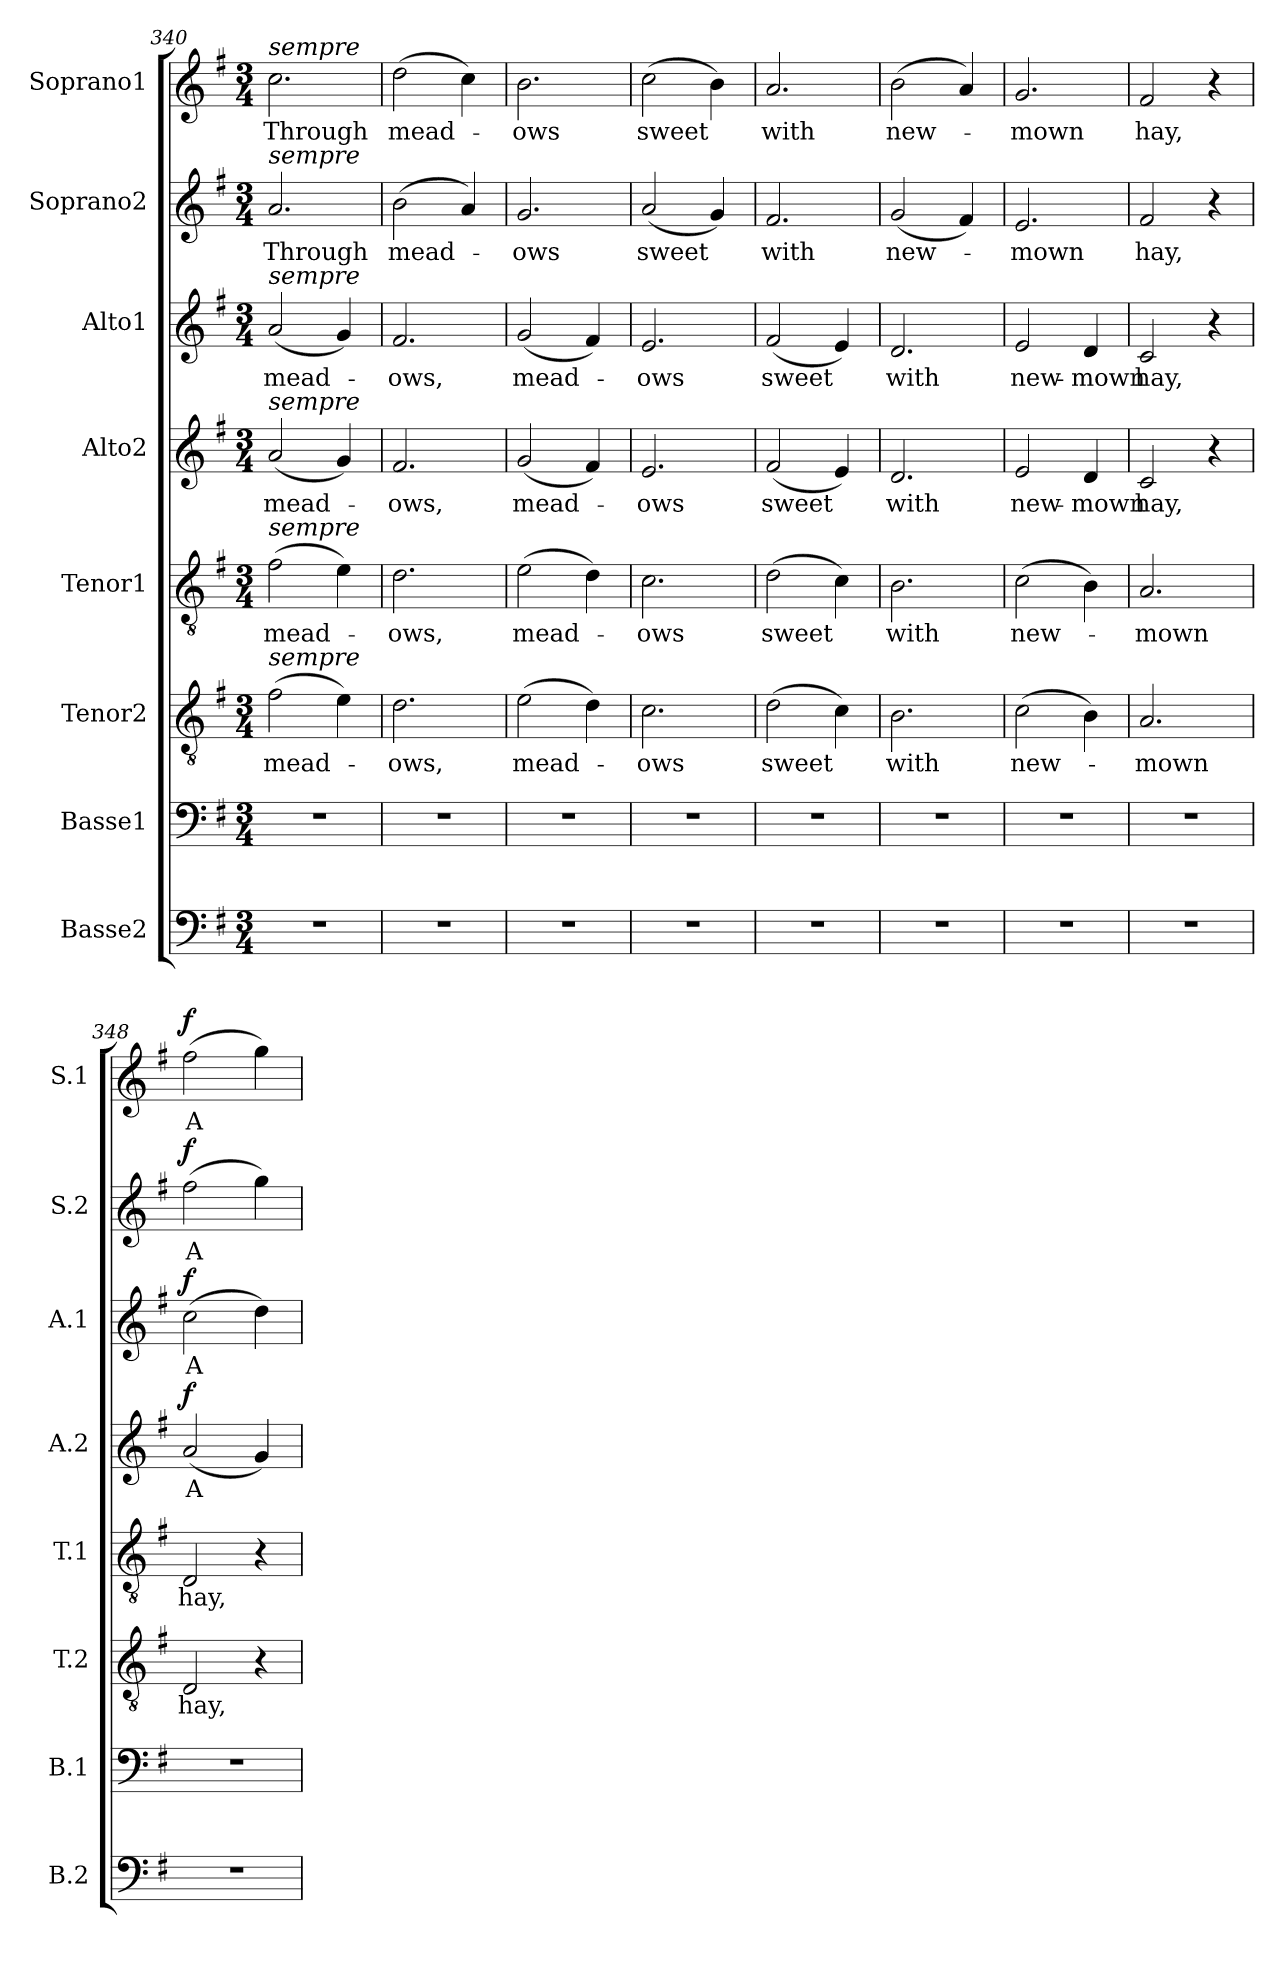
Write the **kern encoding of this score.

**kern	**kern	**kern	**text	**kern	**text	**kern	**text	**dynam	**kern	**text	**dynam	**kern	**text	**dynam	**kern	**text	**dynam
*part8	*part7	*part6	*part6	*part5	*part5	*part4	*part4	*part4	*part3	*part3	*part3	*part2	*part2	*part2	*part1	*part1	*part1
*staff8	*staff7	*staff6	*staff6	*staff5	*staff5	*staff4	*staff4	*staff4	*staff3	*staff3	*staff3	*staff2	*staff2	*staff2	*staff1	*staff1	*staff1
*I"Basse2	*I"Basse1	*I"Tenor2	*	*I"Tenor1	*	*I"Alto2	*	*	*I"Alto1	*	*	*I"Soprano2	*	*	*I"Soprano1	*	*
*I'B.2	*I'B.1	*I'T.2	*	*I'T.1	*	*I'A.2	*	*	*I'A.1	*	*	*I'S.2	*	*	*I'S.1	*	*
*clefF4	*clefF4	*clefGv2	*	*clefGv2	*	*clefG2	*	*	*clefG2	*	*	*clefG2	*	*	*clefG2	*	*
*k[f#]	*k[f#]	*k[f#]	*	*k[f#]	*	*k[f#]	*	*	*k[f#]	*	*	*k[f#]	*	*	*k[f#]	*	*
*M3/4	*M3/4	*M3/4	*	*M3/4	*	*M3/4	*	*	*M3/4	*	*	*M3/4	*	*	*M3/4	*	*
=340	=340	=340	=340	=340	=340	=340	=340	=340	=340	=340	=340	=340	=340	=340	=340	=340	=340
!	!	!	!	!	!	!	!	!	!	!	!	!	!	!	!LO:TX:a:i:t=sempre	!	!
!	!	!	!	!	!	!	!	!	!	!	!	!LO:TX:a:i:t=sempre	!	!	!	!	!
!	!	!	!	!	!	!	!	!	!LO:TX:a:i:t=sempre	!	!	!	!	!	!	!	!
!	!	!	!	!	!	!LO:TX:a:i:t=sempre	!	!	!	!	!	!	!	!	!	!	!
!	!	!	!	!LO:TX:a:i:t=sempre	!	!	!	!	!	!	!	!	!	!	!	!	!
!	!	!LO:TX:a:i:t=sempre	!	!	!	!	!	!	!	!	!	!	!	!	!	!	!
!	!	!	!LO:LY:b	!	!LO:LY:b	!	!LO:LY:b	!	!	!LO:LY:b	!	!	!LO:LY:b	!	!	!LO:LY:b	!
2.r	2.r	(<2f#\	mead-	(<2f#\	mead-	(2a/	mead-	.	(2a/	mead-	.	2.a/	Through	.	2.cc\	Through	.
.	.	4e\)	.	4e\)	.	4g/)	.	.	4g/)	.	.	.	.	.	.	.	.
=341	=341	=341	=341	=341	=341	=341	=341	=341	=341	=341	=341	=341	=341	=341	=341	=341	=341
!	!	!	!LO:LY:b	!	!LO:LY:b	!	!LO:LY:b	!	!	!LO:LY:b	!	!	!LO:LY:b	!	!	!LO:LY:b	!
2.r	2.r	2.d\	-ows,	2.d\	-ows,	2.f#/	-ows,	.	2.f#/	-ows,	.	(2b\	mead-	.	(2dd\	mead-	.
.	.	.	.	.	.	.	.	.	.	.	.	4a/)	.	.	4cc\)	.	.
=342	=342	=342	=342	=342	=342	=342	=342	=342	=342	=342	=342	=342	=342	=342	=342	=342	=342
!	!	!	!LO:LY:b	!	!LO:LY:b	!	!LO:LY:b	!	!	!LO:LY:b	!	!	!LO:LY:b	!	!	!LO:LY:b	!
2.r	2.r	(2e\	mead-	(2e\	mead-	(2g/	mead-	.	(2g/	mead-	.	2.g/	-ows	.	2.b\	-ows	.
.	.	4d\)	.	4d\)	.	4f#/)	.	.	4f#/)	.	.	.	.	.	.	.	.
=343	=343	=343	=343	=343	=343	=343	=343	=343	=343	=343	=343	=343	=343	=343	=343	=343	=343
!	!	!	!LO:LY:b	!	!LO:LY:b	!	!LO:LY:b	!	!	!LO:LY:b	!	!	!LO:LY:b	!	!	!LO:LY:b	!
2.r	2.r	2.c\	-ows	2.c\	-ows	2.e/	-ows	.	2.e/	-ows	.	(2a/	sweet	.	(2cc\	sweet	.
.	.	.	.	.	.	.	.	.	.	.	.	4g/)	.	.	4b\)	.	.
=344	=344	=344	=344	=344	=344	=344	=344	=344	=344	=344	=344	=344	=344	=344	=344	=344	=344
!	!	!	!LO:LY:b	!	!LO:LY:b	!	!LO:LY:b	!	!	!LO:LY:b	!	!	!LO:LY:b	!	!	!LO:LY:b	!
2.r	2.r	(2d\	sweet	(2d\	sweet	(2f#/	sweet	.	(2f#/	sweet	.	2.f#/	with	.	2.a/	with	.
.	.	4c\)	.	4c\)	.	4e/)	.	.	4e/)	.	.	.	.	.	.	.	.
=345	=345	=345	=345	=345	=345	=345	=345	=345	=345	=345	=345	=345	=345	=345	=345	=345	=345
!	!	!	!LO:LY:b	!	!LO:LY:b	!	!LO:LY:b	!	!	!LO:LY:b	!	!	!LO:LY:b	!	!	!LO:LY:b	!
2.r	2.r	2.B\	with	2.B\	with	2.d/	with	.	2.d/	with	.	(2g/	new-	.	(2b\	new-	.
.	.	.	.	.	.	.	.	.	.	.	.	4f#/)	.	.	4a/)	.	.
=346	=346	=346	=346	=346	=346	=346	=346	=346	=346	=346	=346	=346	=346	=346	=346	=346	=346
!	!	!	!LO:LY:b	!	!LO:LY:b	!	!LO:LY:b	!	!	!LO:LY:b	!	!	!LO:LY:b	!	!	!LO:LY:b	!
2.r	2.r	(2c\	new-	(2c\	new-	2e/	new-	.	2e/	new-	.	2.e/	-mown	.	2.g/	-mown	.
!	!	!	!	!	!	!	!LO:LY:b	!	!	!LO:LY:b	!	!	!	!	!	!	!
.	.	4B\)	.	4B\)	.	4d/	-mown	.	4d/	-mown	.	.	.	.	.	.	.
=347	=347	=347	=347	=347	=347	=347	=347	=347	=347	=347	=347	=347	=347	=347	=347	=347	=347
!	!	!	!LO:LY:b	!	!LO:LY:b	!	!LO:LY:b	!	!	!LO:LY:b	!	!	!LO:LY:b	!	!	!LO:LY:b	!
2.r	2.r	2.A/	-mown	2.A/	-mown	2c/	hay,	.	2c/	hay,	.	2f#/	hay,	.	2f#/	hay,	.
.	.	.	.	.	.	4r	.	.	4r	.	.	4r	.	.	4r	.	.
=348	=348	=348	=348	=348	=348	=348	=348	=348	=348	=348	=348	=348	=348	=348	=348	=348	=348
!	!	!	!LO:LY:b	!	!LO:LY:b	!	!LO:LY:b	!LO:DY:a	!	!LO:LY:b	!LO:DY:a	!	!LO:LY:b	!LO:DY:a	!	!LO:LY:b	!LO:DY:a
2.r	2.r	2D/	hay,	2D/	hay,	(2a/	A	f	(2cc\	A	f	(2ff#\	A	f	(2ff#\	A	f
.	.	4r	.	4r	.	4g/)	.	.	4dd\)	.	.	4gg\)	.	.	4gg\)	.	.
=	=	=	=	=	=	=	=	=	=	=	=	=	=	=	=	=	=
*-	*-	*-	*-	*-	*-	*-	*-	*-	*-	*-	*-	*-	*-	*-	*-	*-	*-
